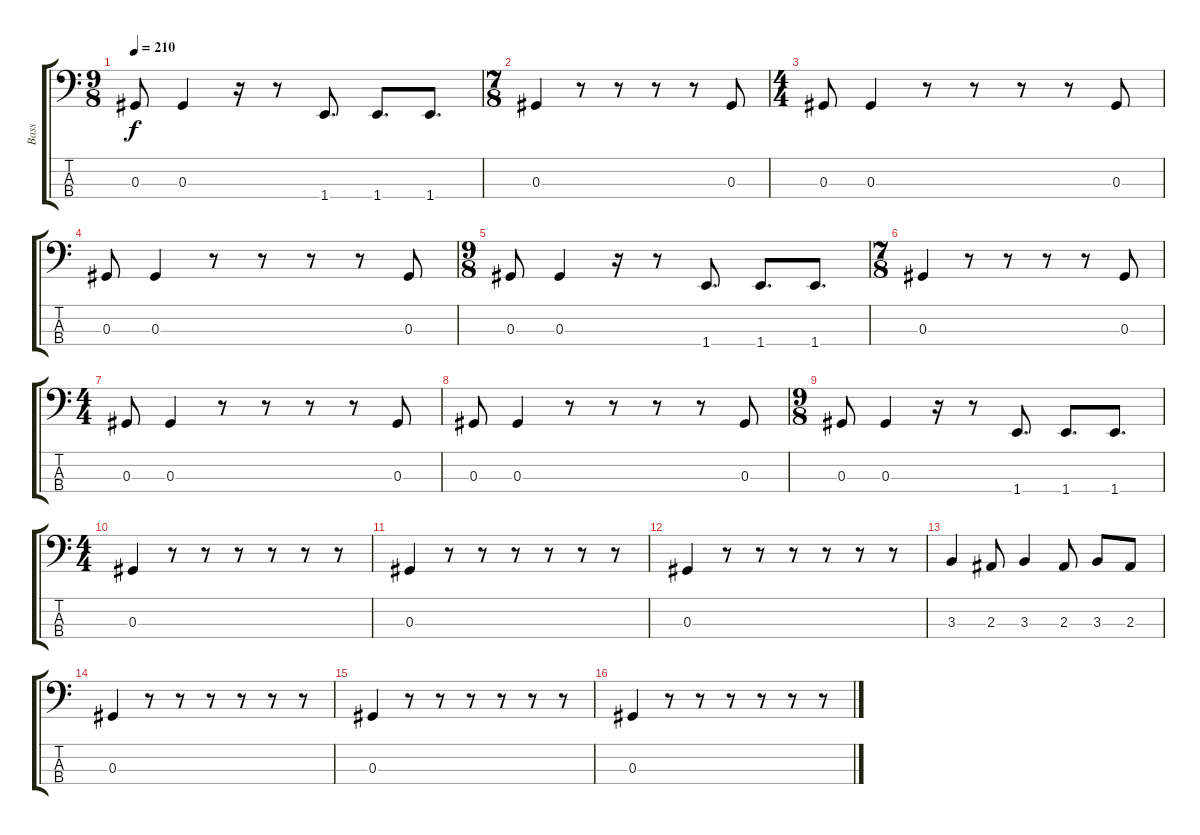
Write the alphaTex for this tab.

\track ("Bass" "Bass") {instrument electricbassfinger}
\staff {score tabs}
\tuning (Gb2 Db2 Ab1 Eb1) {hide}
\ts (9 8)
\tempo 210
\clef f4
\ks c
0.3.8{dy f} 0.3.4 r.16 r.8 1.4.8{d} 1.4.8{d} 1.4.8{d} |
\ts (7 8)
0.3.4 r.8 r.8 r.8 r.8 0.3.8 |
\ts (4 4)
0.3.8 0.3.4 r.8 r.8 r.8 r.8 0.3.8 |
0.3.8 0.3.4 r.8 r.8 r.8 r.8 0.3.8 |
\ts (9 8)
0.3.8 0.3.4 r.16 r.8 1.4.8{d} 1.4.8{d} 1.4.8{d} |
\ts (7 8)
0.3.4 r.8 r.8 r.8 r.8 0.3.8 |
\ts (4 4)
0.3.8 0.3.4 r.8 r.8 r.8 r.8 0.3.8 |
0.3.8 0.3.4 r.8 r.8 r.8 r.8 0.3.8 |
\ts (9 8)
0.3.8 0.3.4 r.16 r.8 1.4.8{d} 1.4.8{d} 1.4.8{d} |
\ts (4 4)
0.3.4 r.8 r.8 r.8 r.8 r.8 r.8 |
0.3.4 r.8 r.8 r.8 r.8 r.8 r.8 |
0.3.4 r.8 r.8 r.8 r.8 r.8 r.8 |
3.3.4 2.3.8 3.3.4 2.3.8 3.3.8 2.3.8 |
0.3.4 r.8 r.8 r.8 r.8 r.8 r.8 |
0.3.4 r.8 r.8 r.8 r.8 r.8 r.8 |
0.3.4 r.8 r.8 r.8 r.8 r.8 r.8
